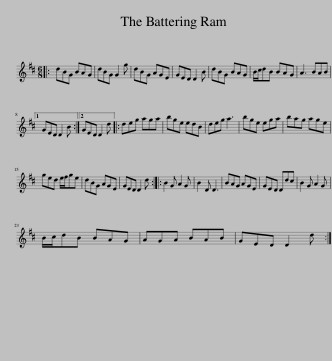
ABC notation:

X:1
L:1/8
M:6/8
I:linebreak $
K:D
V:1 treble
V:1
|: dBG BAG | dBG G2 g | dBG AGE | GED D2 B | dBG BAG | %5
 B/c/dB BAG | A3 BAB |1$ GED D2 B :|2 GED D2 d |: deg aga | %10
 bge edB | deg a3 | bge ega | bag age |$ ged e/f/ge | %15
 dBG AGE | GED D2 d :: B2 G A2 G | B2 D D3 | BAG AGE | %20
 GED Ddc | B2 G A2 G |$ B/c/dB BAG | AGA BAB | GED D2 d :| %25
